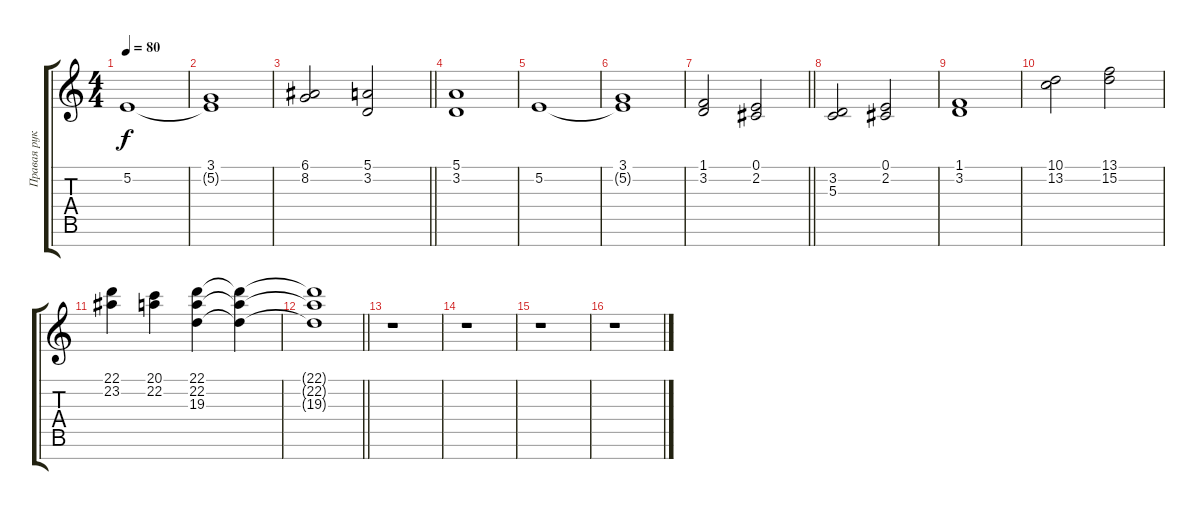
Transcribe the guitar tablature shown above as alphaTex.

\track ("Правая рукав Клавиш" "Правая рук") {instrument stringensemble2}
\staff {score tabs}
\tuning (E4 B3 G3 D3 A2 E2 B1) {hide}
\ts (4 4)
\tempo 80
\clef g2
\ks c
5.2.1{dy f} |
(3.1 5.2{t}).1 |
\barLineRight lightlight
(6.1 8.2).2 (5.1 3.2).2 |
(5.1 3.2).1 |
5.2.1 |
(3.1 5.2{t}).1 |
\barLineRight lightlight
(1.1 3.2).2 (0.1 2.2).2 |
(3.2 5.3).2 (0.1 2.2).2 |
(1.1 3.2).1 |
(10.1 13.2).2 (13.1 15.2).2 |
(22.1 23.2).4 (20.1 22.2).4 (22.1 22.2 19.3).4 (22.1{t} 22.2{t} 19.3{t}).4 |
\barLineRight lightlight
(22.1{t} 22.2{t} 19.3{t}).1 |
r.1 |
r.1 |
r.1 |
r.1
